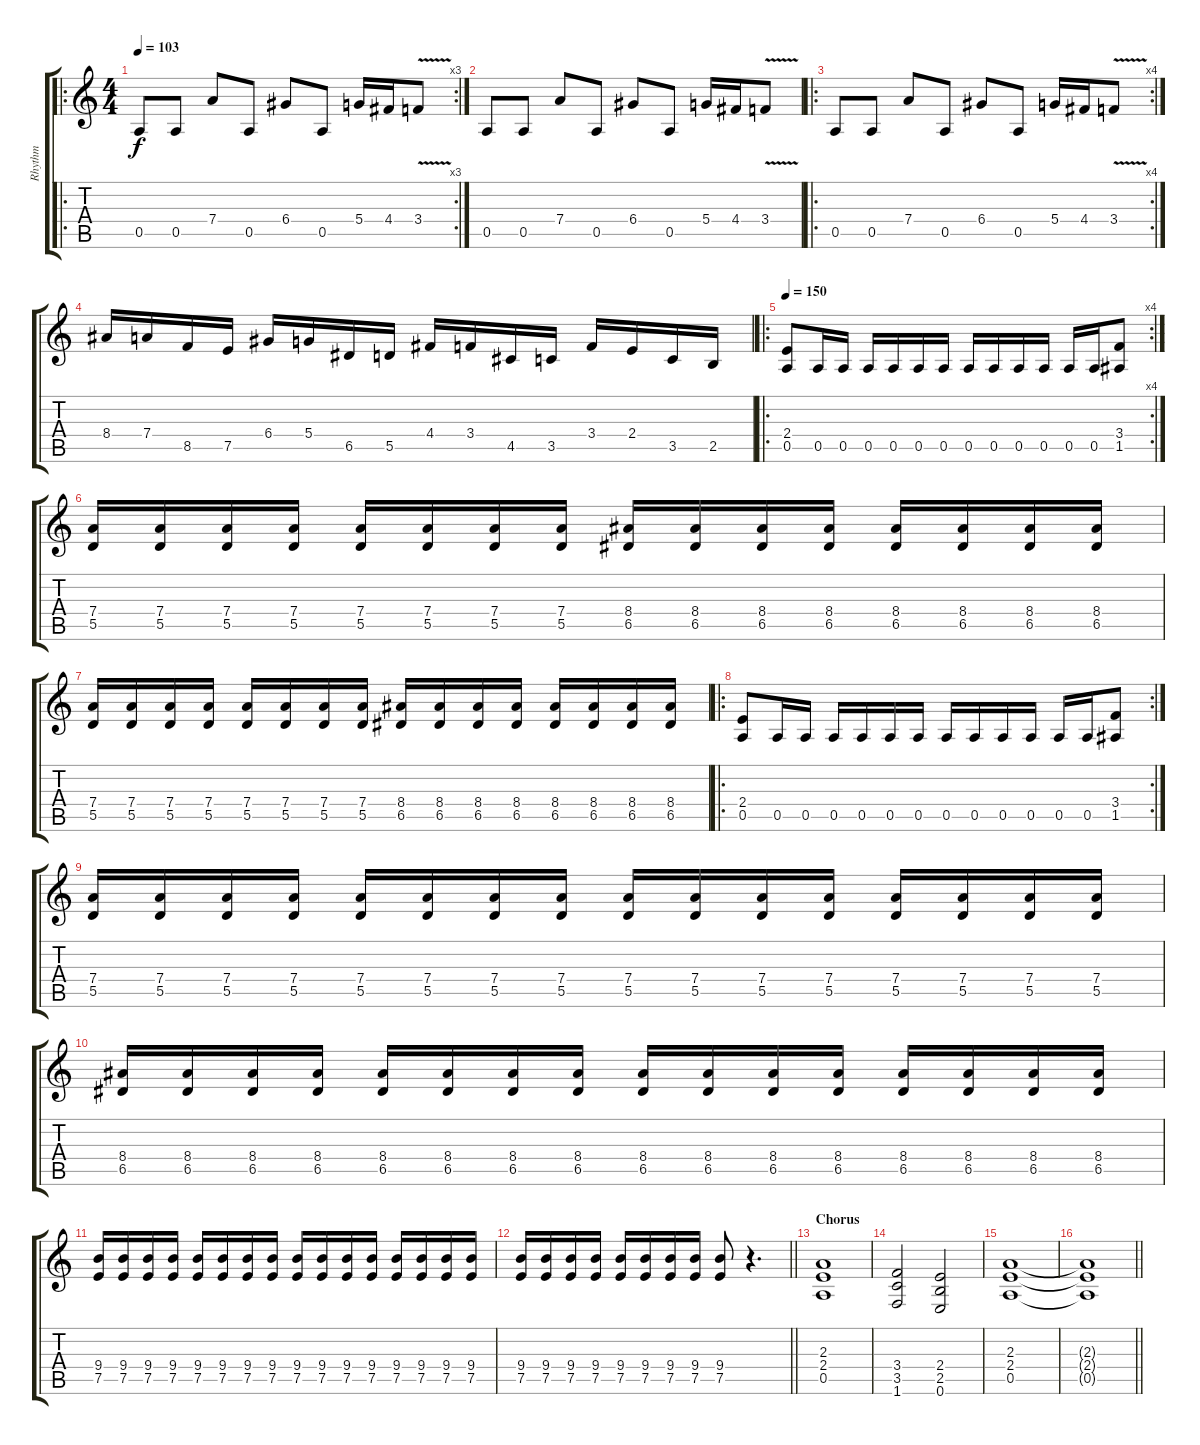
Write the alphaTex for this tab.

\track ("Rhythm" "Rhythm") {instrument overdrivenguitar}
\staff {score tabs}
\tuning (E4 B3 G3 D3 A2 E2) {hide}
\ro
\rc 3
\ts (4 4)
\tempo 103
\clef g2
\ks c
0.5.8{dy f} 0.5.8 7.4.8 0.5.8 6.4.8 0.5.8 5.4.16 4.4.16 3.4{v}.8 |
0.5.8 0.5.8 7.4.8 0.5.8 6.4.8 0.5.8 5.4.16 4.4.16 3.4{v}.8 |
\ro
\rc 4
0.5.8 0.5.8 7.4.8 0.5.8 6.4.8 0.5.8 5.4.16 4.4.16 3.4{v}.8 |
8.4.16 7.4.16 8.5.16 7.5.16 6.4.16 5.4.16 6.5.16 5.5.16 4.4.16 3.4.16 4.5.16 3.5.16 3.4.16 2.4.16 3.5.16 2.5.16 |
\ro
\rc 4
\tempo 150
(2.4 0.5).8 0.5.16 0.5.16 0.5.16 0.5.16 0.5.16 0.5.16 0.5.16 0.5.16 0.5.16 0.5.16 0.5.16 0.5.16 (3.4 1.5).8 |
(7.4 5.5).16 (7.4 5.5).16 (7.4 5.5).16 (7.4 5.5).16 (7.4 5.5).16 (7.4 5.5).16 (7.4 5.5).16 (7.4 5.5).16 (8.4 6.5).16 (8.4 6.5).16 (8.4 6.5).16 (8.4 6.5).16 (8.4 6.5).16 (8.4 6.5).16 (8.4 6.5).16 (8.4 6.5).16 |
(7.4 5.5).16 (7.4 5.5).16 (7.4 5.5).16 (7.4 5.5).16 (7.4 5.5).16 (7.4 5.5).16 (7.4 5.5).16 (7.4 5.5).16 (8.4 6.5).16 (8.4 6.5).16 (8.4 6.5).16 (8.4 6.5).16 (8.4 6.5).16 (8.4 6.5).16 (8.4 6.5).16 (8.4 6.5).16 |
\ro
\rc 2
(2.4 0.5).8 0.5.16 0.5.16 0.5.16 0.5.16 0.5.16 0.5.16 0.5.16 0.5.16 0.5.16 0.5.16 0.5.16 0.5.16 (3.4 1.5).8 |
(7.4 5.5).16 (7.4 5.5).16 (7.4 5.5).16 (7.4 5.5).16 (7.4 5.5).16 (7.4 5.5).16 (7.4 5.5).16 (7.4 5.5).16 (7.4 5.5).16 (7.4 5.5).16 (7.4 5.5).16 (7.4 5.5).16 (7.4 5.5).16 (7.4 5.5).16 (7.4 5.5).16 (7.4 5.5).16 |
(8.4 6.5).16 (8.4 6.5).16 (8.4 6.5).16 (8.4 6.5).16 (8.4 6.5).16 (8.4 6.5).16 (8.4 6.5).16 (8.4 6.5).16 (8.4 6.5).16 (8.4 6.5).16 (8.4 6.5).16 (8.4 6.5).16 (8.4 6.5).16 (8.4 6.5).16 (8.4 6.5).16 (8.4 6.5).16 |
(9.4 7.5).16 (9.4 7.5).16 (9.4 7.5).16 (9.4 7.5).16 (9.4 7.5).16 (9.4 7.5).16 (9.4 7.5).16 (9.4 7.5).16 (9.4 7.5).16 (9.4 7.5).16 (9.4 7.5).16 (9.4 7.5).16 (9.4 7.5).16 (9.4 7.5).16 (9.4 7.5).16 (9.4 7.5).16 |
\barLineRight lightlight
(9.4 7.5).16 (9.4 7.5).16 (9.4 7.5).16 (9.4 7.5).16 (9.4 7.5).16 (9.4 7.5).16 (9.4 7.5).16 (9.4 7.5).16 (9.4 7.5).8 r.4{d} |
\section ("" "Chorus")
(2.3 2.4 0.5).1 |
(3.4 3.5 1.6).2 (2.4 2.5 0.6).2 |
(2.3 2.4 0.5).1 |
\barLineRight lightlight
(2.3{t} 2.4{t} 0.5{t}).1
